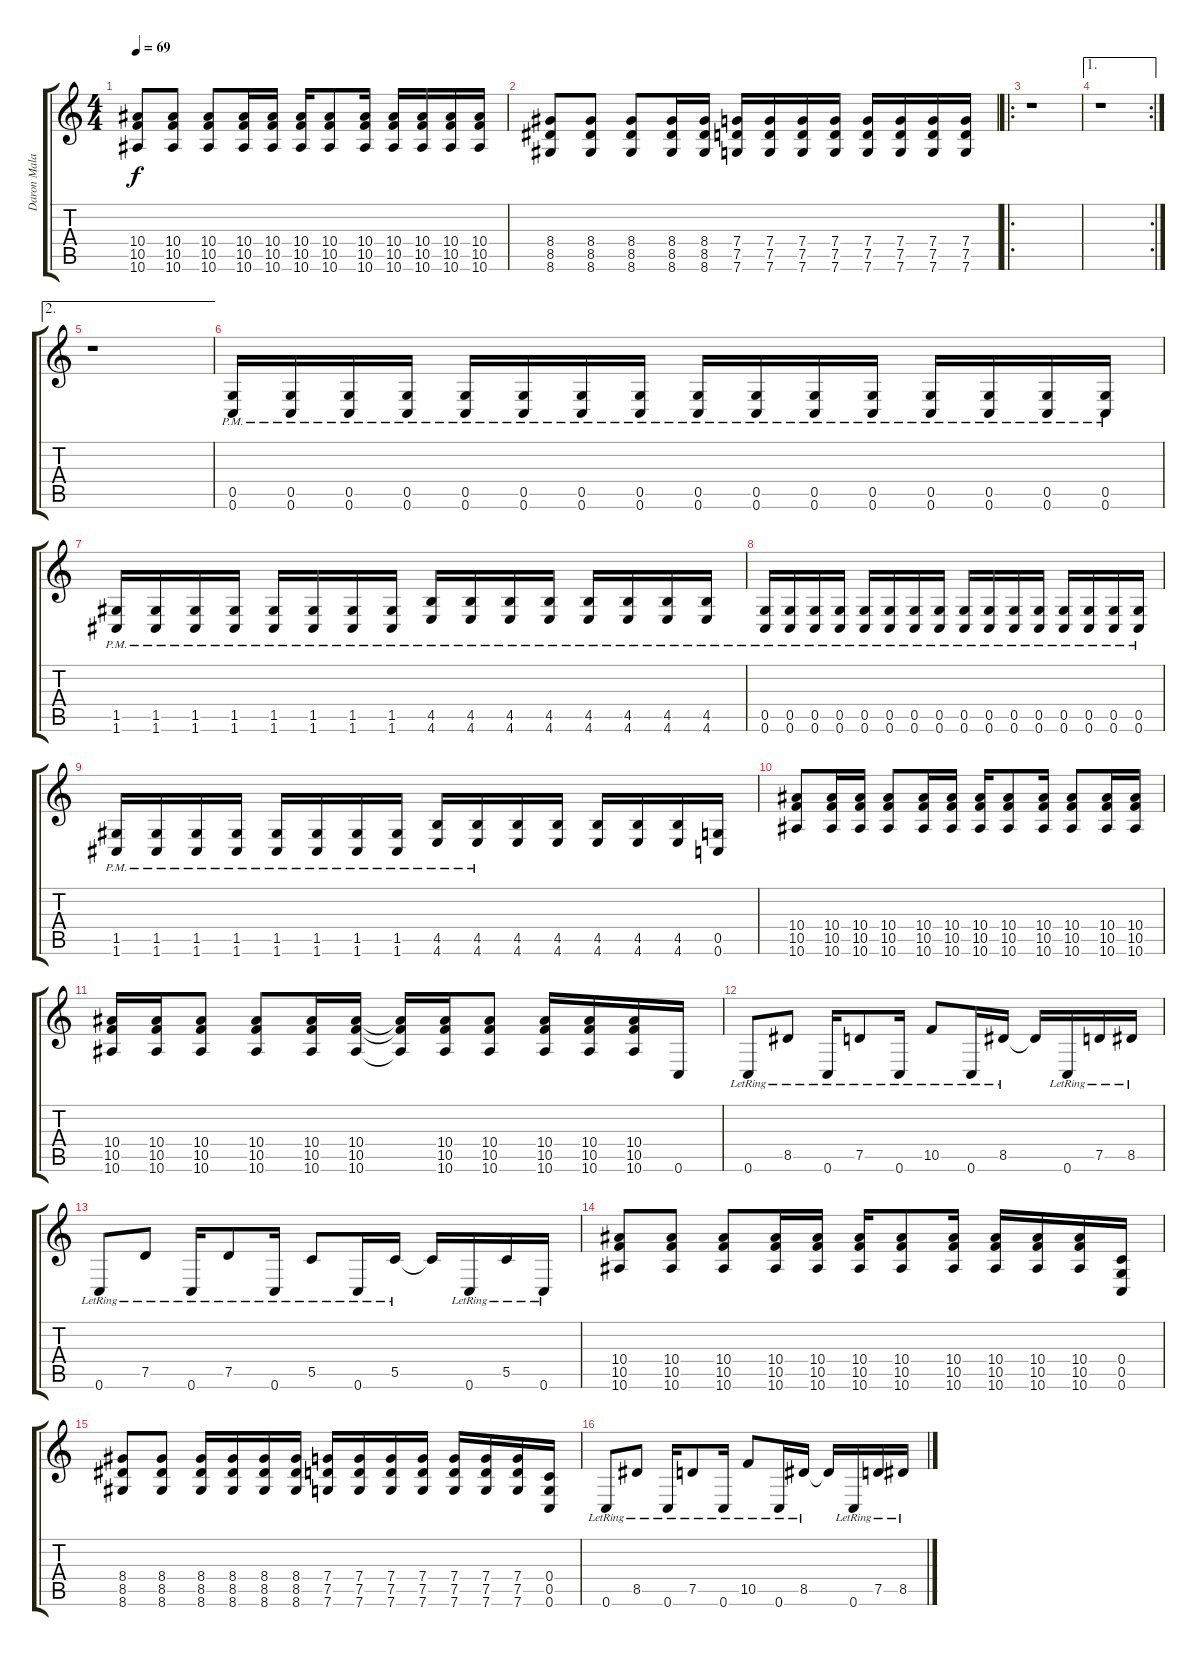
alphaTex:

\track ("Daron Malakian (Guitar 1)" "Daron Mala") {instrument electricguitarjazz}
\staff {score tabs}
\tuning (D4 A3 F3 C3 G2 C2) {hide}
\ts (4 4)
\tempo 69
\clef g2
\ks c
(10.4 10.5 10.6).8{dy f instrument distortionguitar} (10.4 10.5 10.6).8 (10.4 10.5 10.6).8 (10.4 10.5 10.6).16 (10.4 10.5 10.6).16 (10.4 10.5 10.6).16 (10.4 10.5 10.6).8 (10.4 10.5 10.6).16 (10.4 10.5 10.6).16 (10.4 10.5 10.6).16 (10.4 10.5 10.6).16 (10.4 10.5 10.6).16 |
(8.4 8.5 8.6).8 (8.4 8.5 8.6).8 (8.4 8.5 8.6).8 (8.4 8.5 8.6).16 (8.4 8.5 8.6).16 (7.4 7.5 7.6).16 (7.4 7.5 7.6).16 (7.4 7.5 7.6).16 (7.4 7.5 7.6).16 (7.4 7.5 7.6).16 (7.4 7.5 7.6).16 (7.4 7.5 7.6).16 (7.4 7.5 7.6).16 |
\ro
r.1 |
\ae 1
\rc 2
r.1 |
\ae 2
r.1 |
(0.5{pm} 0.6{pm}).16{instrument distortionguitar} (0.5{pm} 0.6{pm}).16 (0.5{pm} 0.6{pm}).16 (0.5{pm} 0.6{pm}).16 (0.5{pm} 0.6{pm}).16 (0.5{pm} 0.6{pm}).16 (0.5{pm} 0.6{pm}).16 (0.5{pm} 0.6{pm}).16 (0.5{pm} 0.6{pm}).16 (0.5{pm} 0.6{pm}).16 (0.5{pm} 0.6{pm}).16 (0.5{pm} 0.6{pm}).16 (0.5{pm} 0.6{pm}).16 (0.5{pm} 0.6{pm}).16 (0.5{pm} 0.6{pm}).16 (0.5{pm} 0.6{pm}).16 |
(1.5{pm} 1.6{pm}).16 (1.5{pm} 1.6{pm}).16 (1.5{pm} 1.6{pm}).16 (1.5{pm} 1.6{pm}).16 (1.5{pm} 1.6{pm}).16 (1.5{pm} 1.6{pm}).16 (1.5{pm} 1.6{pm}).16 (1.5{pm} 1.6{pm}).16 (4.5{pm} 4.6{pm}).16 (4.5{pm} 4.6{pm}).16 (4.5{pm} 4.6{pm}).16 (4.5{pm} 4.6{pm}).16 (4.5{pm} 4.6{pm}).16 (4.5{pm} 4.6{pm}).16 (4.5{pm} 4.6{pm}).16 (4.5{pm} 4.6{pm}).16 |
(0.5{pm} 0.6{pm}).16 (0.5{pm} 0.6{pm}).16 (0.5{pm} 0.6{pm}).16 (0.5{pm} 0.6{pm}).16 (0.5{pm} 0.6{pm}).16 (0.5{pm} 0.6{pm}).16 (0.5{pm} 0.6{pm}).16 (0.5{pm} 0.6{pm}).16 (0.5{pm} 0.6{pm}).16 (0.5{pm} 0.6{pm}).16 (0.5{pm} 0.6{pm}).16 (0.5{pm} 0.6{pm}).16 (0.5{pm} 0.6{pm}).16 (0.5{pm} 0.6{pm}).16 (0.5{pm} 0.6{pm}).16 (0.5{pm} 0.6{pm}).16 |
(1.5{pm} 1.6{pm}).16 (1.5{pm} 1.6{pm}).16 (1.5{pm} 1.6{pm}).16 (1.5{pm} 1.6{pm}).16 (1.5{pm} 1.6{pm}).16 (1.5{pm} 1.6{pm}).16 (1.5{pm} 1.6{pm}).16 (1.5{pm} 1.6{pm}).16 (4.5{pm} 4.6{pm}).16 (4.5{pm} 4.6{pm}).16 (4.5 4.6).16 (4.5 4.6).16 (4.5 4.6).16 (4.5 4.6).16 (4.5 4.6).16 (0.5 0.6).16 |
(10.4 10.5 10.6).8 (10.4 10.5 10.6).16 (10.4 10.5 10.6).16 (10.4 10.5 10.6).8 (10.4 10.5 10.6).16 (10.4 10.5 10.6).16 (10.4 10.5 10.6).16 (10.4 10.5 10.6).8 (10.4 10.5 10.6).16 (10.4 10.5 10.6).8 (10.4 10.5 10.6).16 (10.4 10.5 10.6).16 |
(10.4 10.5 10.6).16 (10.4 10.5 10.6).16 (10.4 10.5 10.6).8 (10.4 10.5 10.6).8 (10.4 10.5 10.6).16 (10.4 10.5 10.6).16 (10.4{t} 10.5{t} 10.6{t}).16 (10.4 10.5 10.6).16 (10.4 10.5 10.6).8 (10.4 10.5 10.6).16 (10.4 10.5 10.6).16 (10.4 10.5 10.6).16 0.6.16 |
0.6{lr}.8 8.5{lr}.8 0.6{lr}.16 7.5{lr}.8 0.6{lr}.16 10.5{lr}.8 0.6{lr}.16 8.5{lr}.16 8.5{t}.16 0.6{lr}.16 7.5{lr}.16 8.5{lr}.16 |
0.6{lr}.8 7.5{lr}.8 0.6{lr}.16 7.5{lr}.8 0.6{lr}.16 5.5{lr}.8 0.6{lr}.16 5.5{lr}.16 5.5{t}.16 0.6{lr}.16 5.5{lr}.16 0.6{lr}.16 |
(10.4 10.5 10.6).8{instrument distortionguitar} (10.4 10.5 10.6).8 (10.4 10.5 10.6).8 (10.4 10.5 10.6).16 (10.4 10.5 10.6).16 (10.4 10.5 10.6).16 (10.4 10.5 10.6).8 (10.4 10.5 10.6).16 (10.4 10.5 10.6).16 (10.4 10.5 10.6).16 (10.4 10.5 10.6).16 (0.4 0.5 0.6).16 |
(8.4 8.5 8.6).8 (8.4 8.5 8.6).8 (8.4 8.5 8.6).16 (8.4 8.5 8.6).16 (8.4 8.5 8.6).16 (8.4 8.5 8.6).16 (7.4 7.5 7.6).16 (7.4 7.5 7.6).16 (7.4 7.5 7.6).16 (7.4 7.5 7.6).16 (7.4 7.5 7.6).16 (7.4 7.5 7.6).16 (7.4 7.5 7.6).16 (0.4 0.5 0.6).16 |
0.6{lr}.8 8.5{lr}.8 0.6{lr}.16 7.5{lr}.8 0.6{lr}.16 10.5{lr}.8 0.6{lr}.16 8.5{lr}.16 8.5{t}.16 0.6{lr}.16 7.5{lr}.16 8.5{lr}.16
